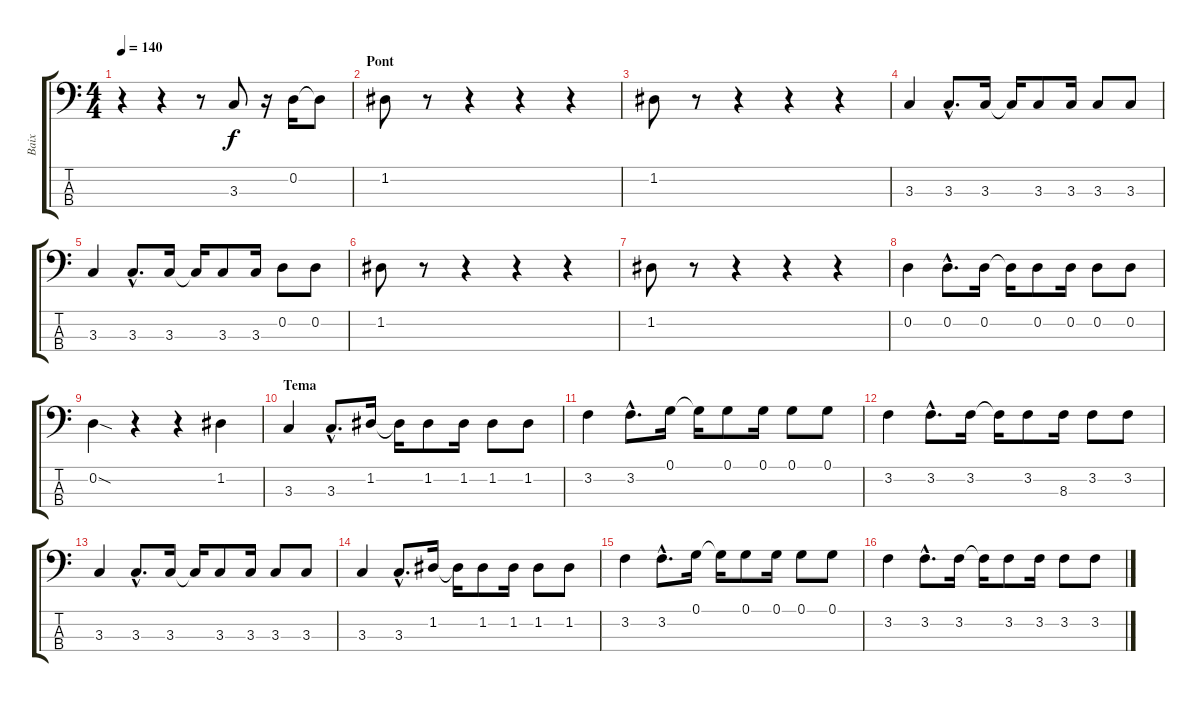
\track ("Baix" "Baix") {instrument electricbassfinger}
\staff {score tabs}
\tuning (G2 D2 A1 E1) {hide}
\ts (4 4)
\tempo 140
\clef f4
\ks c
r.4{dy f} r.4 r.8 3.3.8 r.16 0.2.16 0.2{t}.8 |
\section ("" "Pont")
1.2.8 r.8 r.4 r.4 r.4 |
1.2.8 r.8 r.4 r.4 r.4 |
3.3.4 3.3{hac}.8{d} 3.3.16 3.3{t}.16 3.3.8 3.3.16 3.3.8 3.3.8 |
3.3.4 3.3{hac}.8{d} 3.3.16 3.3{t}.16 3.3.8 3.3.16 0.2.8 0.2.8 |
1.2.8 r.8 r.4 r.4 r.4 |
1.2.8 r.8 r.4 r.4 r.4 |
0.2.4 0.2{hac}.8{d} 0.2.16 0.2{t}.16 0.2.8 0.2.16 0.2.8 0.2.8 |
0.2{sod}.4 r.4 r.4 1.2.4 |
\section ("" "Tema")
3.3.4 3.3{hac}.8{d} 1.2.16 1.2{t}.16 1.2.8 1.2.16 1.2.8 1.2.8 |
3.2.4 3.2{hac}.8{d} 0.1.16 0.1{t}.16 0.1.8 0.1.16 0.1.8 0.1.8 |
3.2.4 3.2{hac}.8{d} 3.2.16 3.2{t}.16 3.2.8 8.3.16 3.2.8 3.2.8 |
3.3.4 3.3{hac}.8{d} 3.3.16 3.3{t}.16 3.3.8 3.3.16 3.3.8 3.3.8 |
3.3.4 3.3{hac}.8{d} 1.2.16 1.2{t}.16 1.2.8 1.2.16 1.2.8 1.2.8 |
3.2.4 3.2{hac}.8{d} 0.1.16 0.1{t}.16 0.1.8 0.1.16 0.1.8 0.1.8 |
3.2.4 3.2{hac}.8{d} 3.2.16 3.2{t}.16 3.2.8 3.2.16 3.2.8 3.2.8
